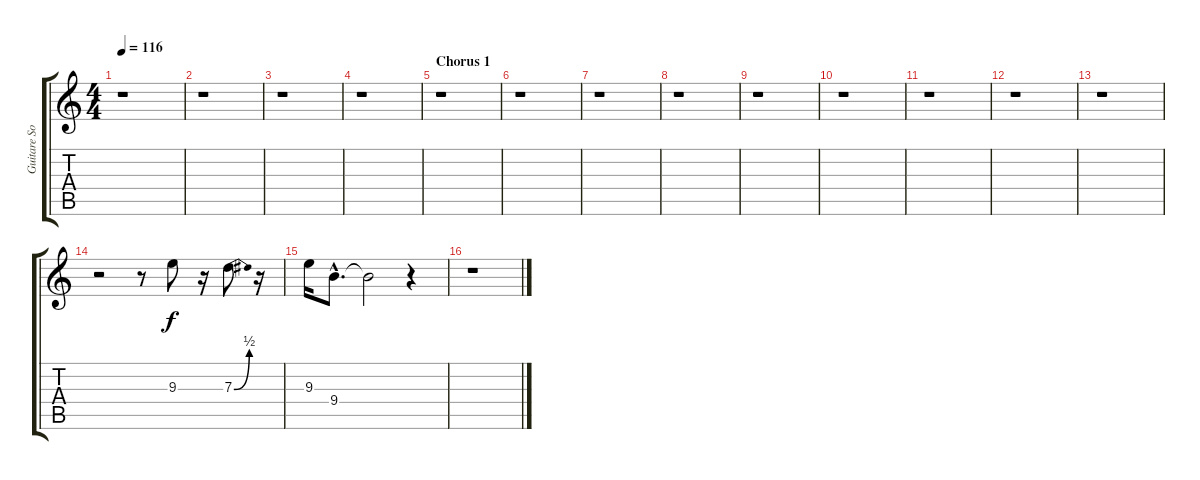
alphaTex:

\track ("Guitare Solo" "Guitare So") {instrument distortionguitar}
\staff {score tabs}
\tuning (E4 B3 G3 D3 A2 E2) {hide}
\ts (4 4)
\tempo 116
\clef g2
\ks c
r.1{dy f} |
r.1 |
r.1 |
r.1 |
\section ("" "Chorus 1")
r.1 |
r.1 |
r.1 |
r.1 |
r.1 |
r.1 |
r.1 |
r.1 |
r.1 |
r.2 r.8 9.3.8 r.16 7.3{be (bend 0 0 60 2)}.8 r.16 |
9.3.16 9.4{hac}.8{d} 9.4{t}.2 r.4 |
r.1
